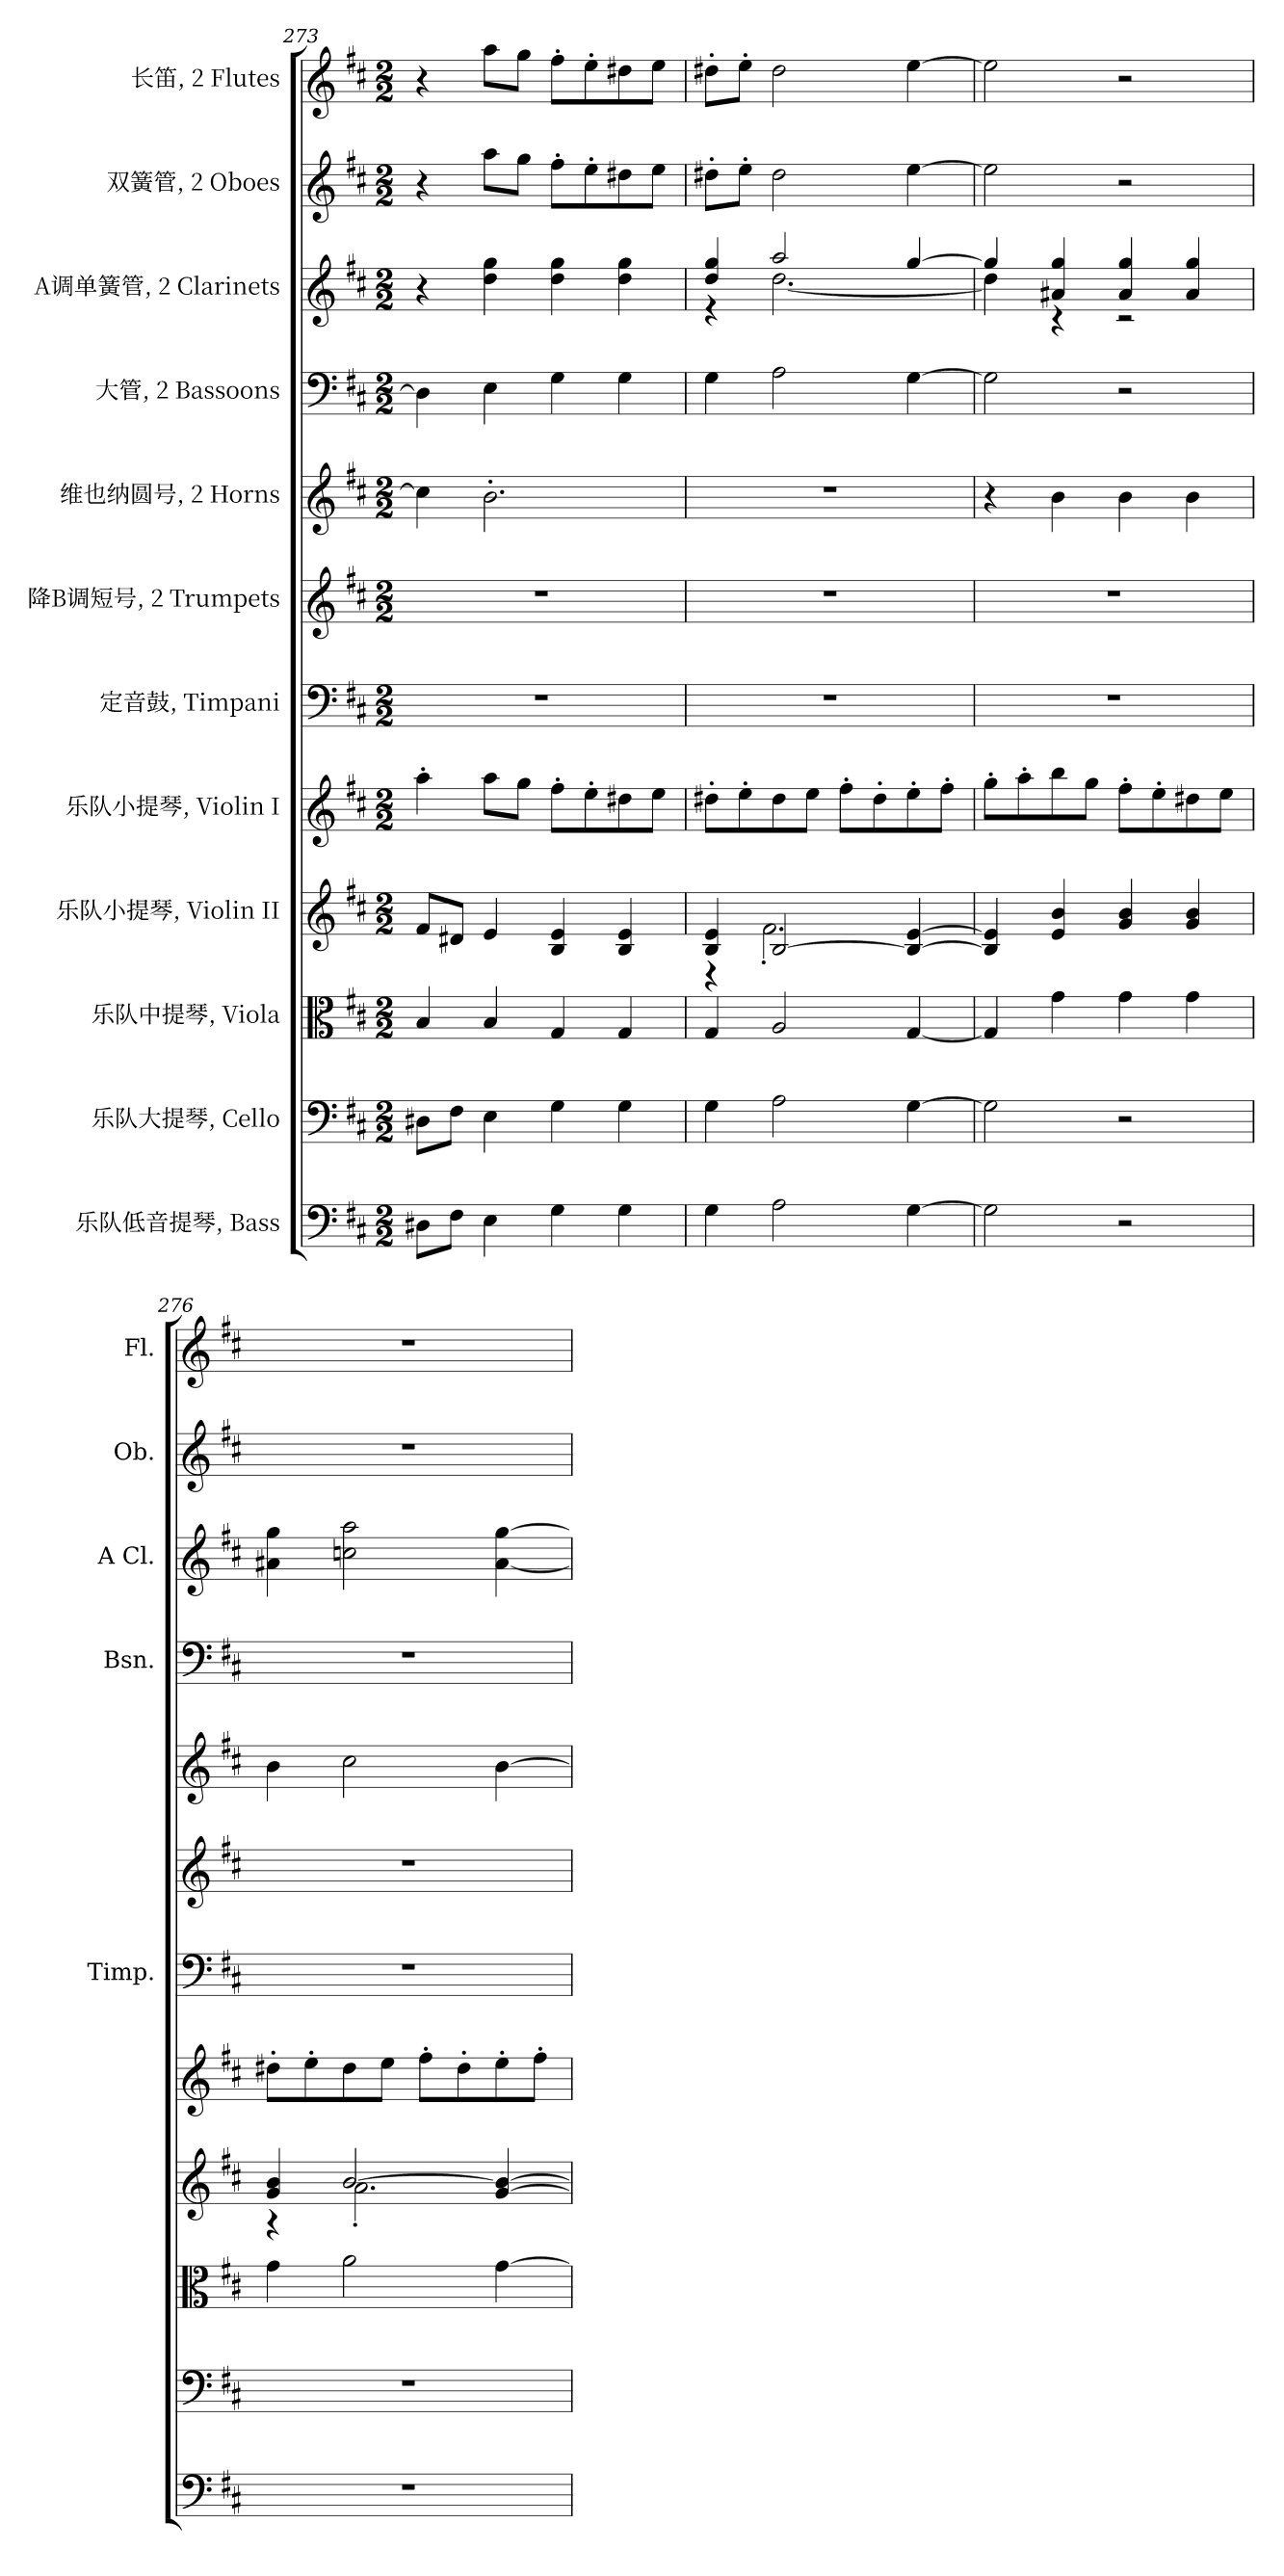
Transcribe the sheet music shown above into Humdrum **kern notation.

**kern	**kern	**kern	**kern	**kern	**kern	**kern	**kern	**kern	**kern	**kern	**kern
*part12	*part11	*part10	*part9	*part8	*part7	*part6	*part5	*part4	*part3	*part2	*part1
*staff12	*staff11	*staff10	*staff9	*staff8	*staff7	*staff6	*staff5	*staff4	*staff3	*staff2	*staff1
*I"乐队低音提琴, Bass	*I"乐队大提琴, Cello	*I"乐队中提琴, Viola	*I"乐队小提琴, Violin II	*I"乐队小提琴, Violin I	*I"定音鼓, Timpani	*I"降B调短号, 2 Trumpets	*I"维也纳圆号, 2 Horns	*I"大管, 2 Bassoons	*I"A调单簧管, 2 Clarinets	*I"双簧管, 2 Oboes	*I"长笛, 2 Flutes
*	*	*	*	*	*I'Timp.	*	*	*I'Bsn.	*I'A Cl.	*I'Ob.	*I'Fl.
!!LO:PB:g=z
*clefF4	*clefF4	*clefC3	*clefG2	*clefG2	*clefF4	*clefG2	*clefG2	*clefF4	*clefG2	*clefG2	*clefG2
*ITrd7c12	*	*	*	*	*	*ITrd1c2	*ITrd4c7	*	*ITrd2c3	*	*
*k[f#c#]	*k[f#c#]	*k[f#c#]	*k[f#c#]	*k[f#c#]	*k[f#c#]	*k[]	*k[f#]	*k[f#c#]	*k[f#c#g#d#a#]	*k[f#c#]	*k[f#c#]
*M2/2	*M2/2	*M2/2	*M2/2	*M2/2	*M2/2	*M2/2	*M2/2	*M2/2	*M2/2	*M2/2	*M2/2
=273	=273	=273	=273	=273	=273	=273	=273	=273	=273	=273	=273
8DD#X\L	8D#X\L	4B/	8f#/L	4aa'\	1r	1r	4f#\]	4D#\]	4r	4r	4r
8FF#\J	8F#\J	.	8d#X/J	.	.	.	.	.	.	.	.
4EE\	4E\	4B/	4e/	8aa\L	.	.	2.e'\	4E\	4b\ 4ee\	8aa\L	8aa\L
.	.	.	.	8gg\J	.	.	.	.	.	8gg\J	8gg\J
4GG\	4G\	4G/	4B/ 4e/	8ff#'\L	.	.	.	4G\	4b\ 4ee\	8ff#'\L	8ff#'\L
.	.	.	.	8ee'\	.	.	.	.	.	8ee'\	8ee'\
4GG\	4G\	4G/	4B/ 4e/	8dd#X\	.	.	.	4G\	4b\ 4ee\	8dd#X\	8dd#X\
.	.	.	.	8ee\J	.	.	.	.	.	8ee\J	8ee\J
=274	=274	=274	=274	=274	=274	=274	=274	=274	=274	=274	=274
*	*	*	*^	*	*	*	*	*	*^	*	*
4GG\	4G\	4G/	4B/ 4e/	4r	8dd#X'\L	1r	1r	1r	4G\	4b/ 4ee/	4r	8dd#X'\L	8dd#X'\L
.	.	.	.	.	8ee'\	.	.	.	.	.	.	8ee'\J	8ee'\J
2AA\	2A\	2A/	[2B/	2.f#'\	8dd#\	.	.	.	2A\	2ff#/	[2.b\	2dd#\	2dd#\
.	.	.	.	.	8ee\J	.	.	.	.	.	.	.	.
.	.	.	.	.	8ff#'\L	.	.	.	.	.	.	.	.
.	.	.	.	.	8dd#'\	.	.	.	.	.	.	.	.
[4GG\	[4G\	[4G/	4B/_ [4e/	.	8ee'\	.	.	.	[4G\	[4ee/	.	[4ee\	[4ee\
.	.	.	.	.	8ff#'\J	.	.	.	.	.	.	.	.
*	*	*	*v	*v	*	*	*	*	*	*	*	*	*
=275	=275	=275	=275	=275	=275	=275	=275	=275	=275	=275	=275	=275
2GG\]	2G\]	4G/]	4B/] 4e/]	8gg'\L	1r	1r	4r	2G\]	4ee/]	4b\]	2ee\]	2ee\]
.	.	.	.	8aa'\	.	.	.	.	.	.	.	.
.	.	4g\	4e/ 4b/	8bb\	.	.	4e\	.	4f##X/ 4ee/	4r	.	.
.	.	.	.	8gg\J	.	.	.	.	.	.	.	.
2r	2r	4g\	4g/ 4b/	8ff#'\L	.	.	4e\	2r	4f##/ 4ee/	2r	2r	2r
.	.	.	.	8ee'\	.	.	.	.	.	.	.	.
.	.	4g\	4g/ 4b/	8dd#X\	.	.	4e\	.	4f##/ 4ee/	.	.	.
.	.	.	.	8ee\J	.	.	.	.	.	.	.	.
*	*	*	*	*	*	*	*	*	*v	*v	*	*
=276	=276	=276	=276	=276	=276	=276	=276	=276	=276	=276	=276
*	*	*	*^	*	*	*	*	*	*	*	*
1r	1r	4g\	4g/ 4b/	4r	8dd#X'\L	1r	1r	4e\	1r	4f##X\ 4ee\	1r	1r
.	.	.	.	.	8ee'\	.	.	.	.	.	.	.
.	.	2a\	[2b/	2.a'\	8dd#\	.	.	2f#\	.	2an\ 2ff#\	.	.
.	.	.	.	.	8ee\J	.	.	.	.	.	.	.
.	.	.	.	.	8ff#'\L	.	.	.	.	.	.	.
.	.	.	.	.	8dd#'\	.	.	.	.	.	.	.
.	.	[4g\	[4g/ 4b/_	.	8ee'\	.	.	[4e\	.	[4f##\ [4ee\	.	.
.	.	.	.	.	8ff#'\J	.	.	.	.	.	.	.
*	*	*	*v	*v	*	*	*	*	*	*	*	*
=	=	=	=	=	=	=	=	=	=	=	=
*-	*-	*-	*-	*-	*-	*-	*-	*-	*-	*-	*-
